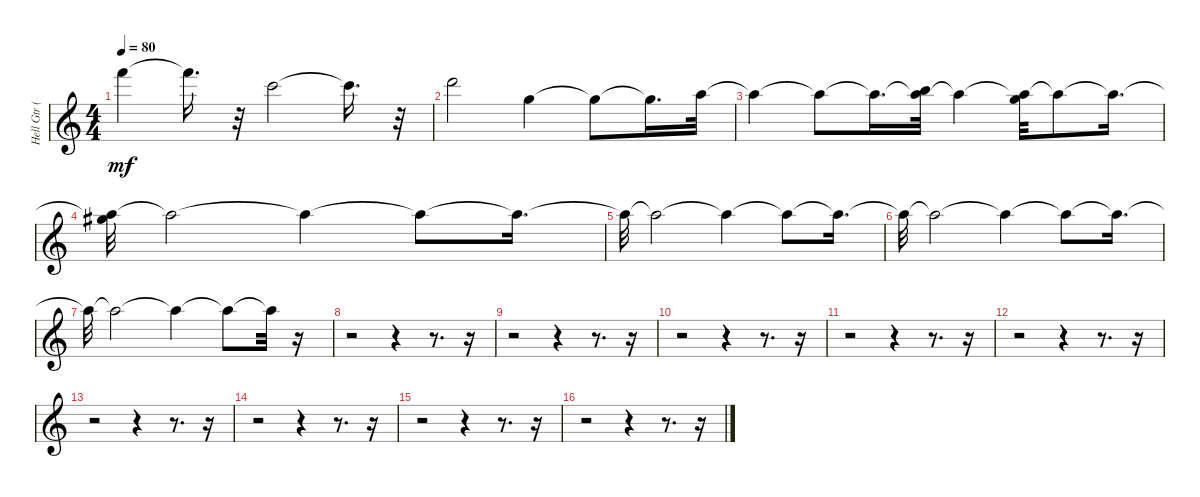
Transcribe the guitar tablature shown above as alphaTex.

\track ("Hell Gtr (Staff 1)" "Hell Gtr (") {instrument overdrivenguitar}
\staff {score}
\tuning (E4 B3 G3 D3 A2 E2 B1) {hide}
\ts (4 4)
\tempo 80
\clef g2
\ks c
13.1.4{dy mf} 13.1{t}.16{d} r.32 8.1.2 8.1{t}.16{d} r.32 |
10.1.2 3.1.4 3.1{t}.8 3.1{t}.16{d} 5.1.32 |
5.1{t}.4 5.1{t}.8 5.1{t}.16{d} (5.1{t} 12.2).32 5.1{t}.4 (5.1{t} 8.2).32 5.1{t}.8 5.1{t}.16{d} |
(5.1{t} 9.2).32 5.1{t}.2 5.1{t}.4 5.1{t}.8 5.1{t}.16{d} |
5.1{t}.32 5.1{t}.2 5.1{t}.4 5.1{t}.8 5.1{t}.16{d} |
5.1{t}.32 5.1{t}.2 5.1{t}.4 5.1{t}.8 5.1{t}.16{d} |
5.1{t}.32 5.1{t}.2 5.1{t}.4 5.1{t}.8 5.1{t}.32 r.16 |
r.2 r.4 r.8{d} r.16 |
r.2 r.4 r.8{d} r.16 |
r.2 r.4 r.8{d} r.16 |
r.2 r.4 r.8{d} r.16 |
r.2 r.4 r.8{d} r.16 |
r.2 r.4 r.8{d} r.16 |
r.2 r.4 r.8{d} r.16 |
r.2 r.4 r.8{d} r.16 |
r.2 r.4 r.8{d} r.16
